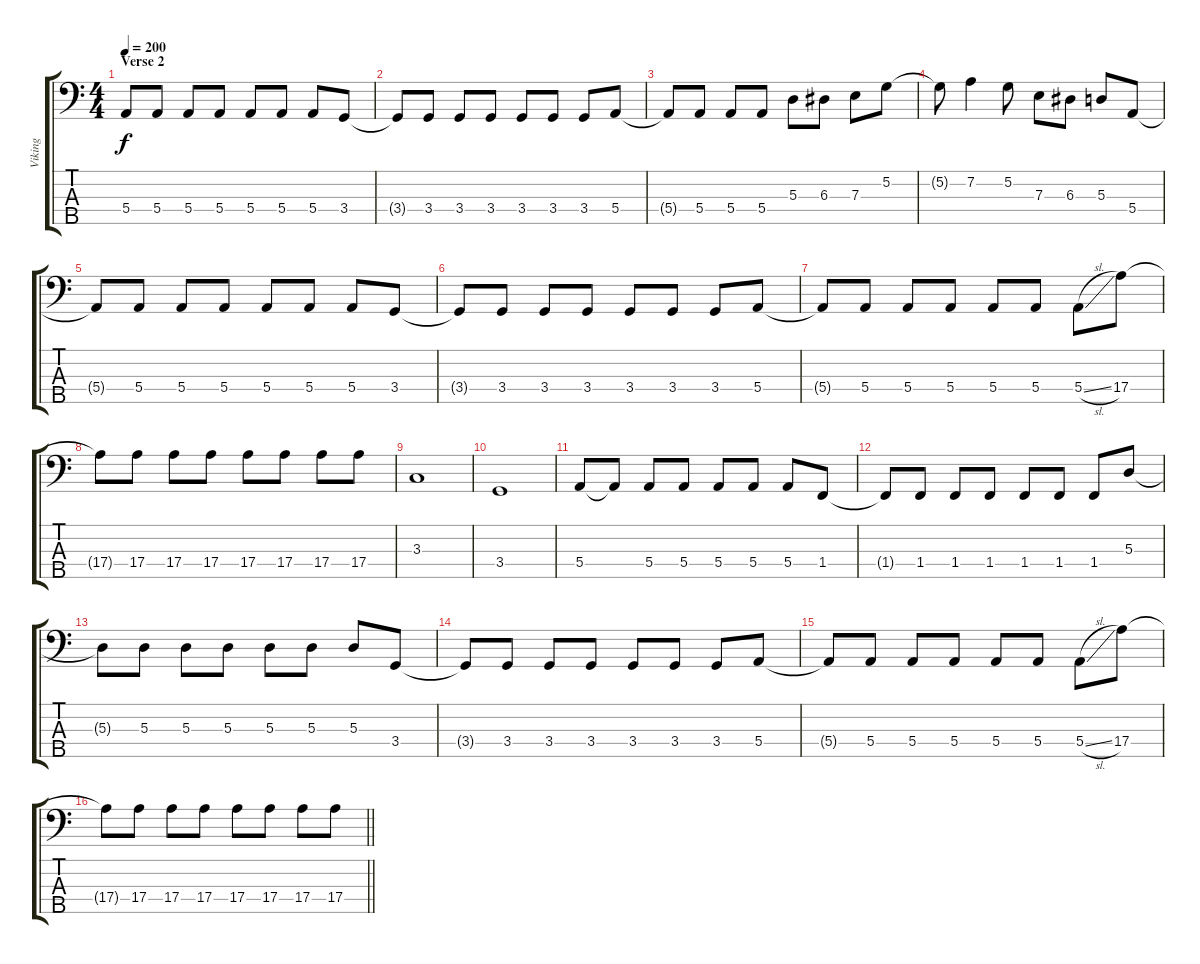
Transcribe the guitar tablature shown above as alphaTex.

\track ("Viking" "Viking") {instrument electricbassfinger}
\staff {score tabs}
\tuning (G2 D2 A1 E1 B0) {hide}
\ts (4 4)
\section ("" "Verse 2")
\tempo 200
\clef f4
\ks c
5.4{t}.8{dy f} 5.4.8 5.4.8 5.4.8 5.4.8 5.4.8 5.4.8 3.4.8 |
3.4{t}.8 3.4.8 3.4.8 3.4.8 3.4.8 3.4.8 3.4.8 5.4.8 |
5.4{t}.8 5.4.8 5.4.8 5.4.8 5.3.8 6.3.8 7.3.8 5.2.8 |
5.2{t}.8 7.2.4 5.2.8 7.3.8 6.3.8 5.3.8 5.4.8 |
5.4{t}.8 5.4.8 5.4.8 5.4.8 5.4.8 5.4.8 5.4.8 3.4.8 |
3.4{t}.8 3.4.8 3.4.8 3.4.8 3.4.8 3.4.8 3.4.8 5.4.8 |
5.4{t}.8 5.4.8 5.4.8 5.4.8 5.4.8 5.4.8 5.4{sl}.8 17.4.8 |
17.4{t}.8 17.4.8 17.4.8 17.4.8 17.4.8 17.4.8 17.4.8 17.4.8 |
3.3.1 |
3.4.1 |
5.4.8 5.4{t}.8 5.4.8 5.4.8 5.4.8 5.4.8 5.4.8 1.4.8 |
1.4{t}.8 1.4.8 1.4.8 1.4.8 1.4.8 1.4.8 1.4.8 5.3.8 |
5.3{t}.8 5.3.8 5.3.8 5.3.8 5.3.8 5.3.8 5.3.8 3.4.8 |
3.4{t}.8 3.4.8 3.4.8 3.4.8 3.4.8 3.4.8 3.4.8 5.4.8 |
5.4{t}.8 5.4.8 5.4.8 5.4.8 5.4.8 5.4.8 5.4{sl}.8 17.4.8 |
\barLineRight lightlight
17.4{t}.8 17.4.8 17.4.8 17.4.8 17.4.8 17.4.8 17.4.8 17.4.8
